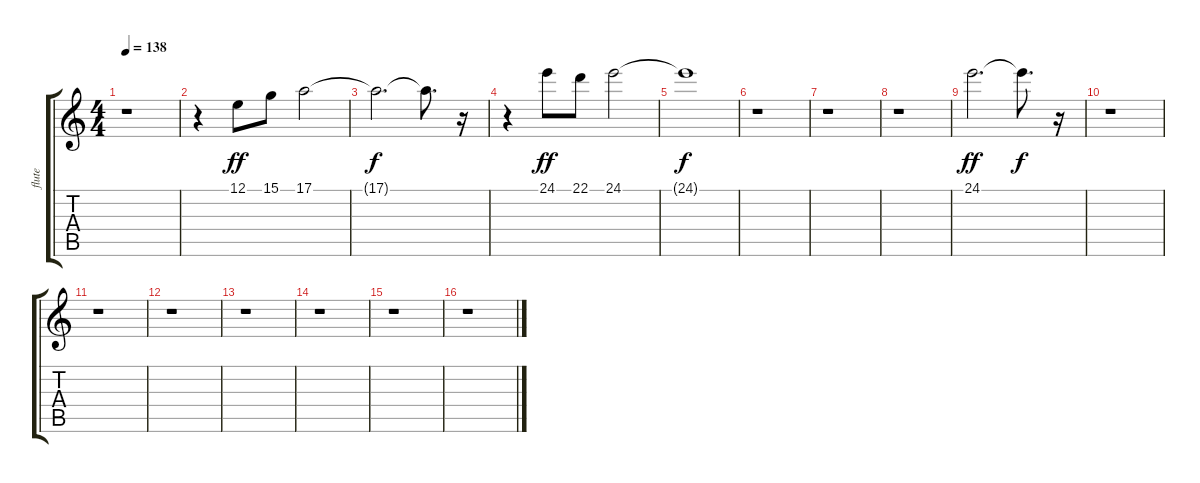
\track ("flute" "flute") {instrument shakuhachi}
\staff {score tabs}
\tuning (E4 B3 G3 D3 A2 E2) {hide}
\ts (4 4)
\tempo 138
\clef g2
\ks c
r.1{dy f} |
r.4 12.1.8{dy ff} 15.1.8 17.1.2 |
17.1{t}.2{d dy f} 17.1{t}.8{d} r.16 |
r.4 24.1.8{dy ff} 22.1.8 24.1.2 |
24.1{t}.1{dy f} |
r.1 |
r.1 |
r.1 |
24.1.2{d dy ff} 24.1{t}.8{d dy f} r.16 |
r.1 |
r.1 |
r.1 |
r.1 |
r.1 |
r.1 |
r.1
